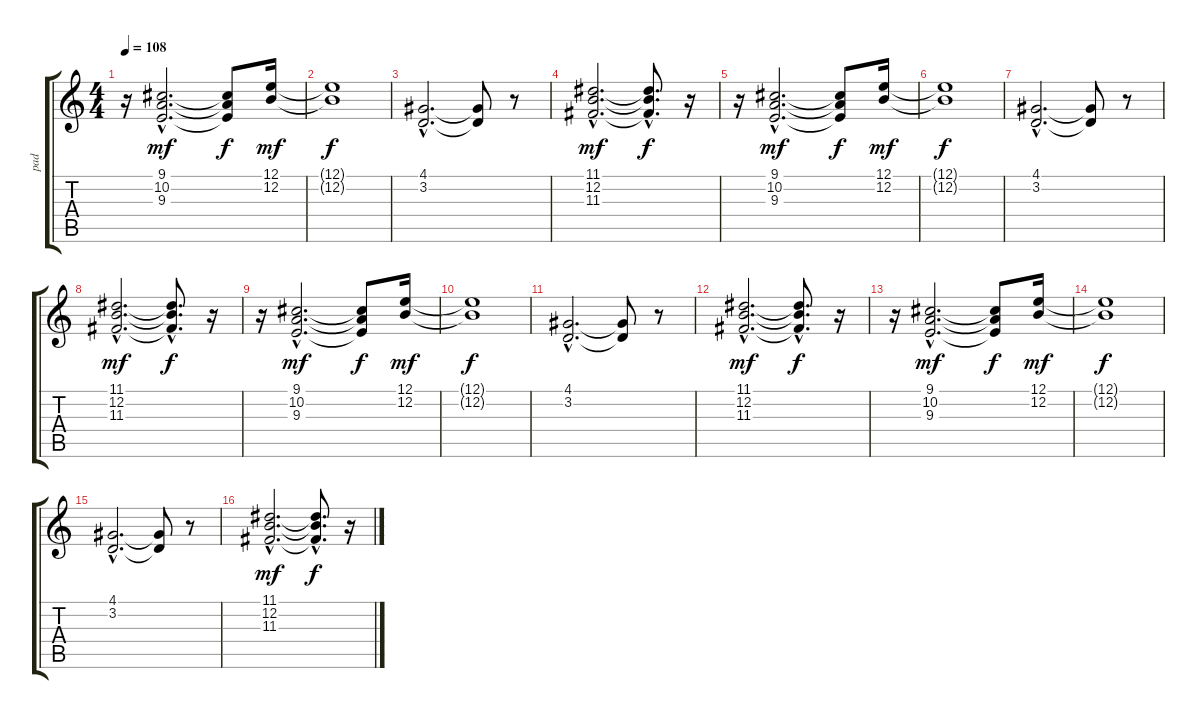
\track ("pad" "pad") {instrument pad2warm}
\staff {score tabs}
\tuning (E4 B3 G3 D3 A2 E2) {hide}
\ts (4 4)
\tempo 108
\clef g2
\ks c
r.16{dy f} (9.1{hac} 10.2{hac} 9.3{hac}).2{d dy mf} (9.1{t} 10.2{t} 9.3{t}).8{dy f} (12.1 12.2).16{dy mf} |
(12.1{t} 12.2{t}).1{dy f} |
(4.1{hac} 3.2{hac}).2{d} (4.1{t} 3.2{t}).8 r.8 |
(11.1{hac} 12.2{hac} 11.3{hac}).2{d dy mf volume 14 instrument pad2warm} (11.1{hac t} 12.2{t} 11.3{t}).8{d dy f} r.16 |
r.16 (9.1{hac} 10.2{hac} 9.3{hac}).2{d dy mf} (9.1{t} 10.2{t} 9.3{t}).8{dy f} (12.1 12.2).16{dy mf} |
(12.1{t} 12.2{t}).1{dy f} |
(4.1{hac} 3.2{hac}).2{d} (4.1{t} 3.2{t}).8 r.8 |
(11.1{hac} 12.2{hac} 11.3{hac}).2{d dy mf volume 14 instrument pad2warm} (11.1{hac t} 12.2{t} 11.3{t}).8{d dy f} r.16 |
r.16 (9.1{hac} 10.2{hac} 9.3{hac}).2{d dy mf} (9.1{t} 10.2{t} 9.3{t}).8{dy f} (12.1 12.2).16{dy mf} |
(12.1{t} 12.2{t}).1{dy f} |
(4.1{hac} 3.2{hac}).2{d} (4.1{t} 3.2{t}).8 r.8 |
(11.1{hac} 12.2{hac} 11.3{hac}).2{d dy mf volume 14 instrument pad2warm} (11.1{hac t} 12.2{t} 11.3{t}).8{d dy f} r.16 |
r.16 (9.1{hac} 10.2{hac} 9.3{hac}).2{d dy mf} (9.1{t} 10.2{t} 9.3{t}).8{dy f} (12.1 12.2).16{dy mf} |
(12.1{t} 12.2{t}).1{dy f} |
(4.1{hac} 3.2{hac}).2{d} (4.1{t} 3.2{t}).8 r.8 |
(11.1{hac} 12.2{hac} 11.3{hac}).2{d dy mf volume 14 instrument pad2warm} (11.1{hac t} 12.2{t} 11.3{t}).8{d dy f} r.16
